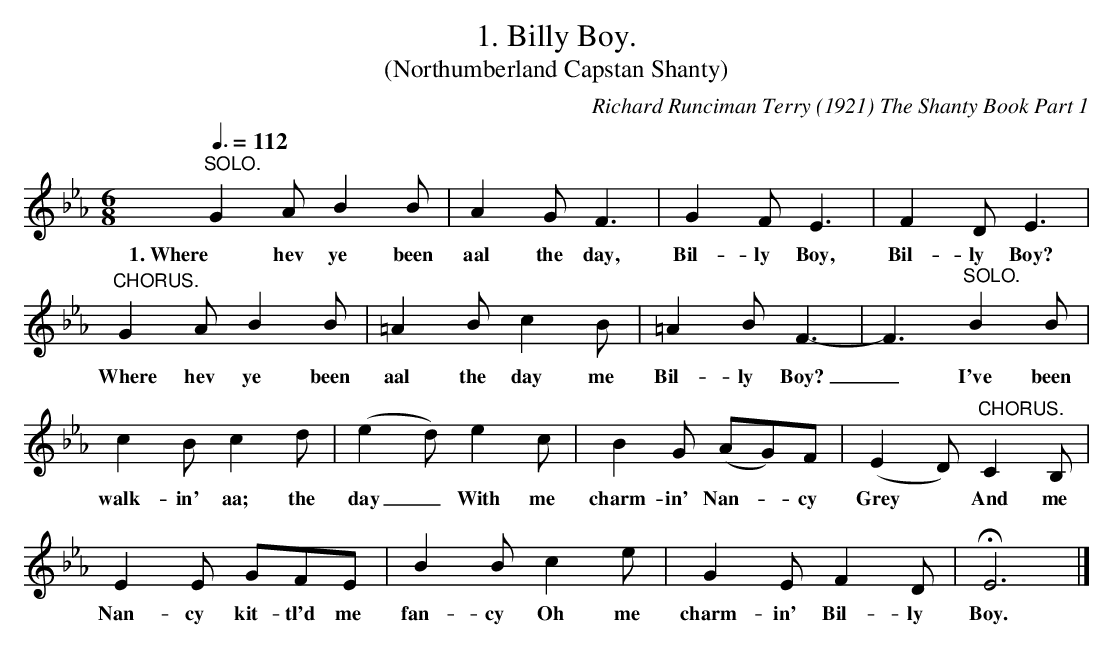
X:1
T:1. Billy Boy.
T:(Northumberland Capstan Shanty)
C:Richard Runciman Terry (1921) The Shanty Book Part 1
L:1/8
Q:3/8=112
M:6/8
K:Eb
"^SOLO." G2 A B2 B | A2 G F3 | G2 F E3 | F2 D E3 |$"^CHORUS." G2 A B2 B | =A2 B c2 B | =A2 B F3- |
w: 1. Where  hev ye been|aal the day,|Bil- ly Boy,|Bil- ly Boy?|Where hev ye been|aal the day me|Bil- ly Boy?|
F3"^SOLO." B2 B |$ c2 B c2 d | (e2 d) e2 c | B2 G (AG)F | (E2 D)"^CHORUS." C2 B, |$ E2 E GFE |
w: _ I've been|walk- in' aa; the|day _ With me|charm- in' Nan- * cy|Grey * And me|Nan- cy kit- tl'd me|
B2 B c2 e | G2 E F2 D | !fermata!E6 |]
w: fan- cy Oh me|charm- in' Bil- ly|Boy.
